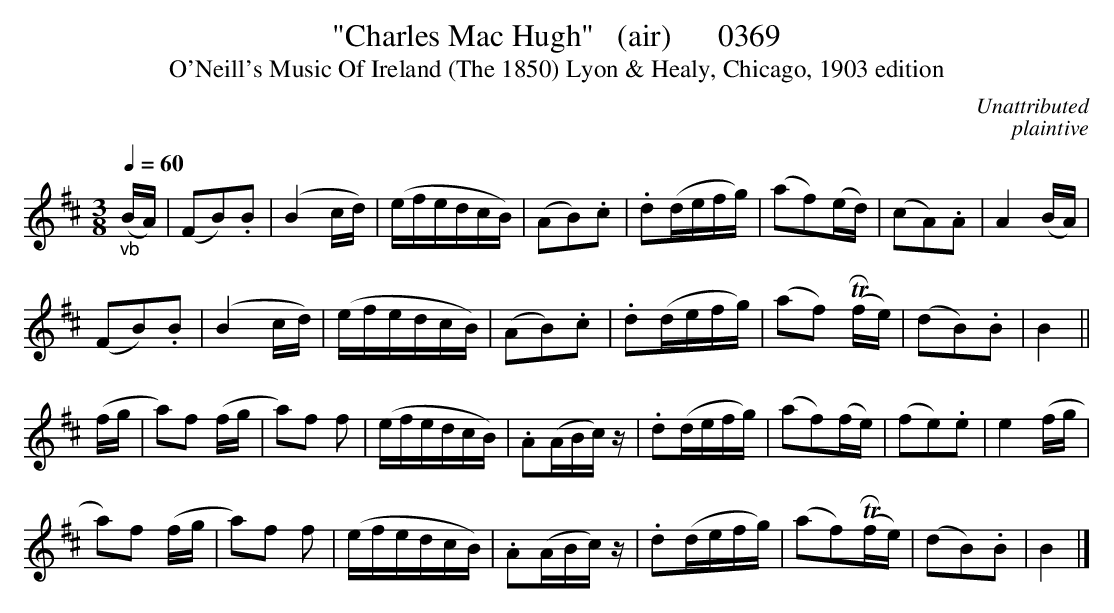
X:1
T:"Charles Mac Hugh"   (air)      0369
C:Unattributed
C:plaintive
Q:1/4=60
T:O'Neill's Music Of Ireland (The 1850) Lyon & Healy, Chicago, 1903 edition
M:3/8
L:1/16
K:D
"_vb"(BA)|(F2B2).B2|(B4cd)|(efedcB)|(A2B2).c2|.d2(defg)|(a2f2)(ed)|(c2A2).A2|A4(BA)|
(F2B2).B2|(B4cd)|(efedcB)|(A2B2).c2|.d2(defg)|(a2f2) (TRfe)|(d2B2).B2|B4||
(fg|a2)f2 (fg|a2)f2 f2|(efedcB)|.A2(ABc) z|.d2(defg)|(a2f2)(fe)|(f2e2).e2|e4(fg|
a2)f2 (fg|a2)f2 f2|(efedcB)|.A2(ABc) z|.d2(defg)|(a2f2)(TRfe)|(d2B2).B2|B4|]
